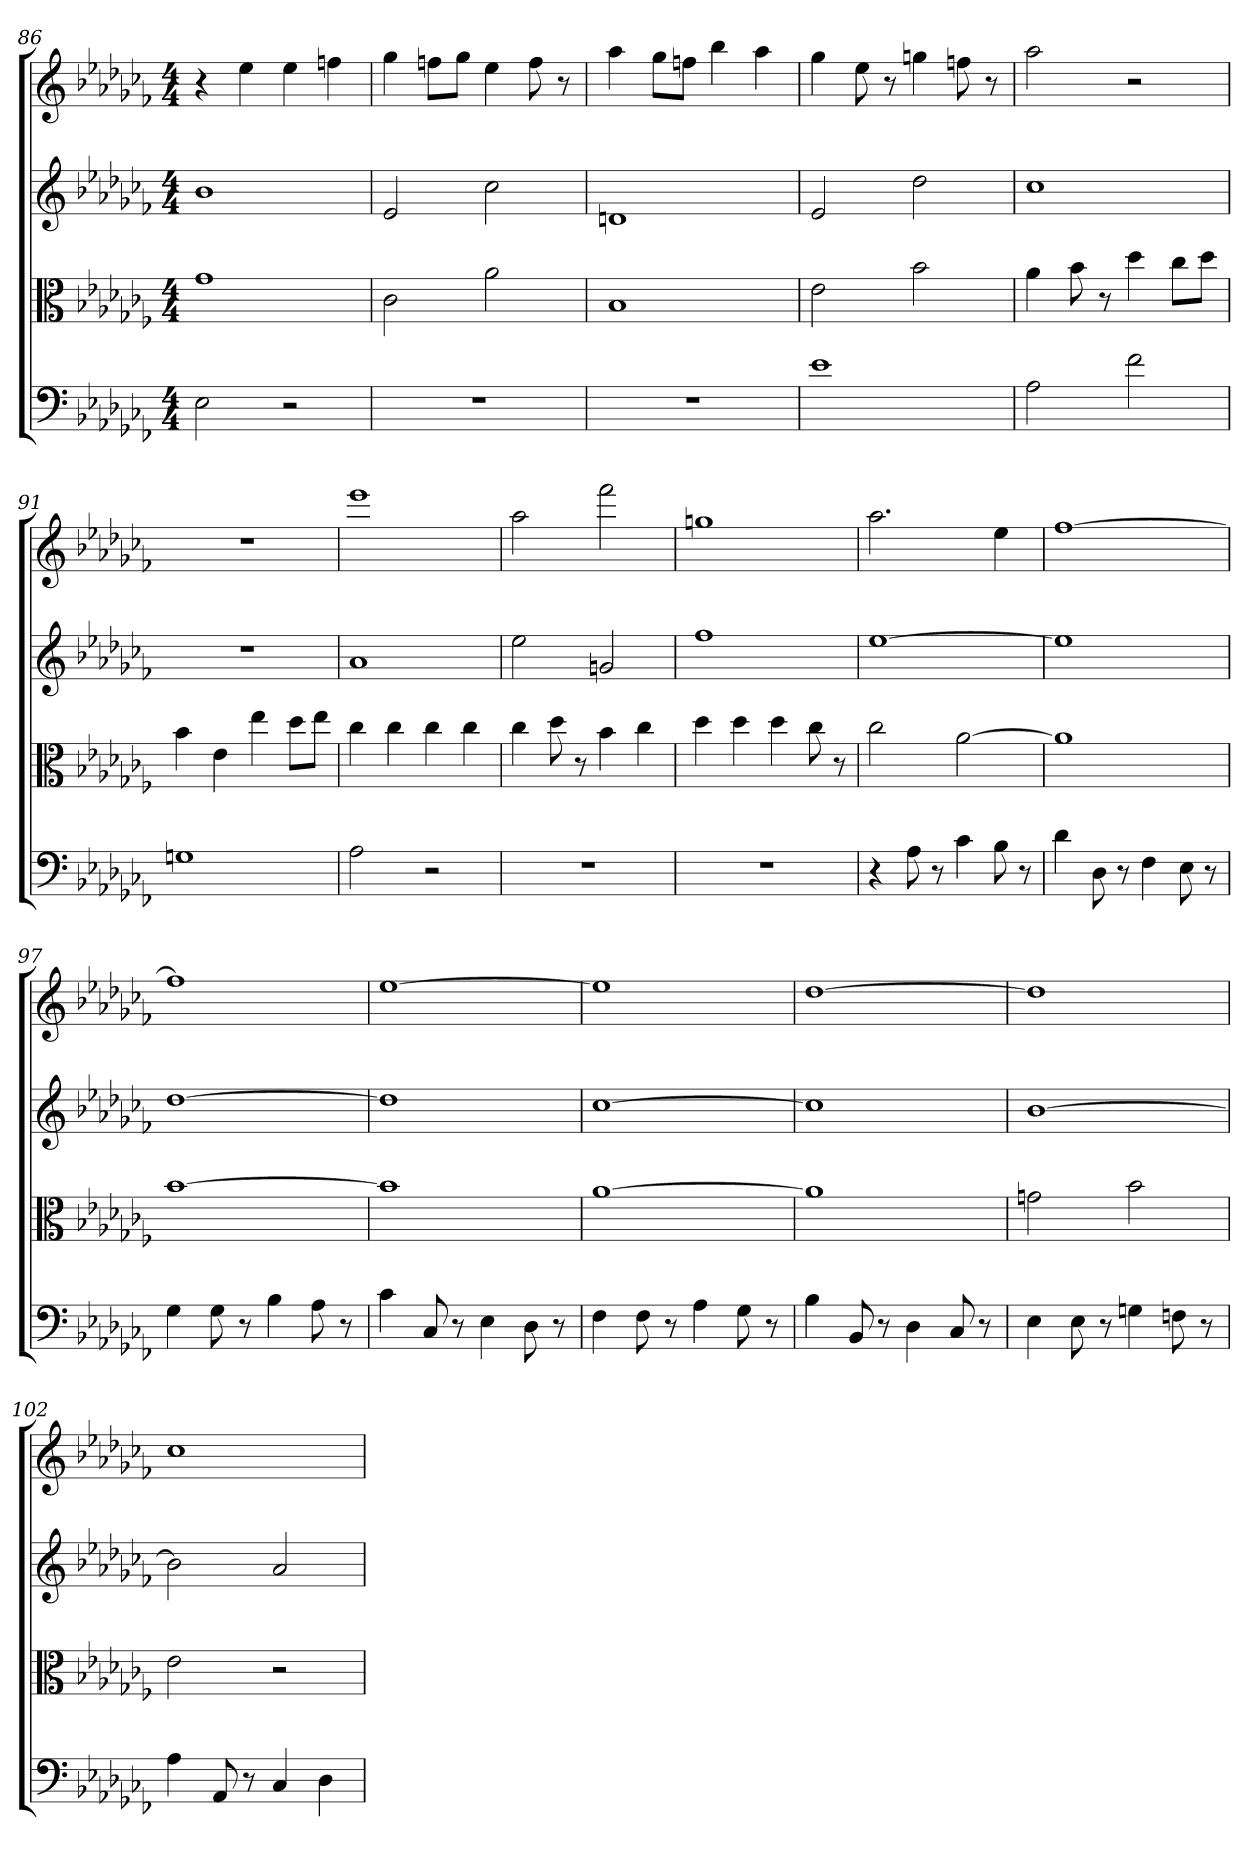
**kern	**kern	**kern	**kern
*part4	*part3	*part2	*part1
*staff4	*staff3	*staff2	*staff1
*clefF4	*clefC3	*clefG2	*clefG2
*k[b-e-a-d-g-c-f-]	*k[b-e-a-d-g-c-f-]	*k[b-e-a-d-g-c-f-]	*k[b-e-a-d-g-c-f-]
*a-:	*a-:	*a-:	*a-:
*M4/4	*M4/4	*M4/4	*M4/4
=86	=86	=86	=86
2E-	1g-	1b-	4r
.	.	.	4ee-
2r	.	.	4ee-
.	.	.	4ffn
=87	=87	=87	=87
1r	2c-	2e-	4gg-
.	.	.	8ffn\L
.	.	.	8gg-\J
.	2a-	2cc-	4ee-
.	.	.	8ff
.	.	.	8r
=88	=88	=88	=88
1r	1B-	1dn	4aa-
.	.	.	8gg-\L
.	.	.	8ffn\J
.	.	.	4bb-
.	.	.	4aa-
=89	=89	=89	=89
1e-	2e-	2e-	4gg-
.	.	.	8ee-
.	.	.	8r
.	2b-	2dd-	4ggn
.	.	.	8ffn
.	.	.	8r
=90	=90	=90	=90
2A-	4a-	1cc-	2aa-
.	8b-	.	.
.	8r	.	.
2f-	4dd-	.	2r
.	8cc-\L	.	.
.	8dd-\J	.	.
=91	=91	=91	=91
1Gn	4b-	1r	1r
.	4e-	.	.
.	4ee-	.	.
.	8dd-\L	.	.
.	8ee-\J	.	.
=92	=92	=92	=92
2A-	4cc-	1a-	1eee-
.	4cc-	.	.
2r	4cc-	.	.
.	4cc-	.	.
=93	=93	=93	=93
1r	4cc-	2ee-	2aa-
.	8dd-	.	.
.	8r	.	.
.	4b-	2gn	2fff-
.	4cc-	.	.
=94	=94	=94	=94
1r	4dd-	1ff-	1ggn
.	4dd-	.	.
.	4dd-	.	.
.	8cc-	.	.
.	8r	.	.
=95	=95	=95	=95
4r	2cc-	[1ee-	2.aa-
8A-	.	.	.
8r	.	.	.
4c-	[2a-	.	.
8B-	.	.	4ee-
8r	.	.	.
=96	=96	=96	=96
4d-	1a-]	1ee-]	[1ff-
8D-	.	.	.
8r	.	.	.
4F-	.	.	.
8E-	.	.	.
8r	.	.	.
=97	=97	=97	=97
4G-	[1b-	[1dd-	1ff-]
8G-	.	.	.
8r	.	.	.
4B-	.	.	.
8A-	.	.	.
8r	.	.	.
=98	=98	=98	=98
4c-	1b-]	1dd-]	[1ee-
8C-	.	.	.
8r	.	.	.
4E-	.	.	.
8D-	.	.	.
8r	.	.	.
=99	=99	=99	=99
4F-	[1a-	[1cc-	1ee-]
8F-	.	.	.
8r	.	.	.
4A-	.	.	.
8G-	.	.	.
8r	.	.	.
=100	=100	=100	=100
4B-	1a-]	1cc-]	[1dd-
8BB-	.	.	.
8r	.	.	.
4D-	.	.	.
8C-	.	.	.
8r	.	.	.
=101	=101	=101	=101
4E-	2gn	[1b-	1dd-]
8E-	.	.	.
8r	.	.	.
4Gn	2b-	.	.
8Fn	.	.	.
8r	.	.	.
=102	=102	=102	=102
4A-	2e-	2b-]	1cc-
8AA-	.	.	.
8r	.	.	.
4C-	2r	2a-	.
4D-	.	.	.
=	=	=	=
*-	*-	*-	*-
